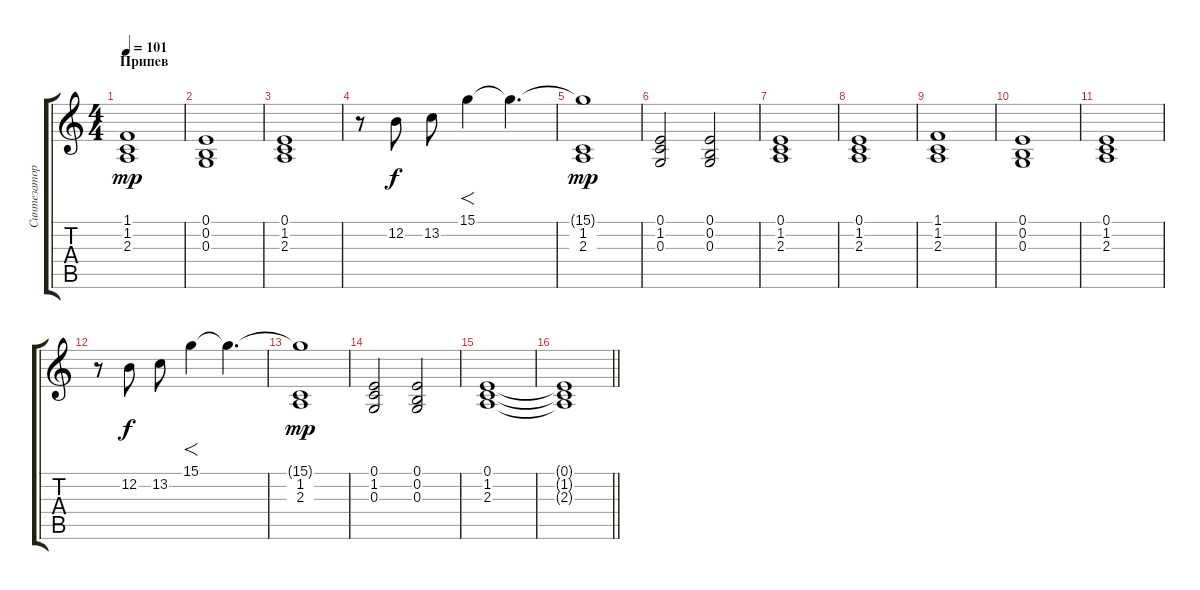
\track ("Синтезатор" "Синтезатор") {instrument synthstrings1}
\staff {score tabs}
\tuning (E4 B3 G3 D3 A2 E2) {hide}
\ts (4 4)
\section ("" "Припев")
\tempo 101
\clef g2
\ks c
(1.1 1.2 2.3).1{dy mp} |
(0.1 0.2 0.3).1 |
(0.1 1.2 2.3).1 |
r.8 12.2.8{dy f} 13.2.8 15.1.4{f} 15.1{t}.4{d} |
(15.1{t} 1.2 2.3).1{dy mp} |
(0.1 1.2 0.3).2 (0.1 0.2 0.3).2 |
(0.1 1.2 2.3).1 |
(0.1 1.2 2.3).1 |
(1.1 1.2 2.3).1 |
(0.1 0.2 0.3).1 |
(0.1 1.2 2.3).1 |
r.8 12.2.8{dy f} 13.2.8 15.1.4{f} 15.1{t}.4{d} |
(15.1{t} 1.2 2.3).1{dy mp} |
(0.1 1.2 0.3).2 (0.1 0.2 0.3).2 |
(0.1 1.2 2.3).1 |
\barLineRight lightlight
(0.1{t} 1.2{t} 2.3{t}).1
